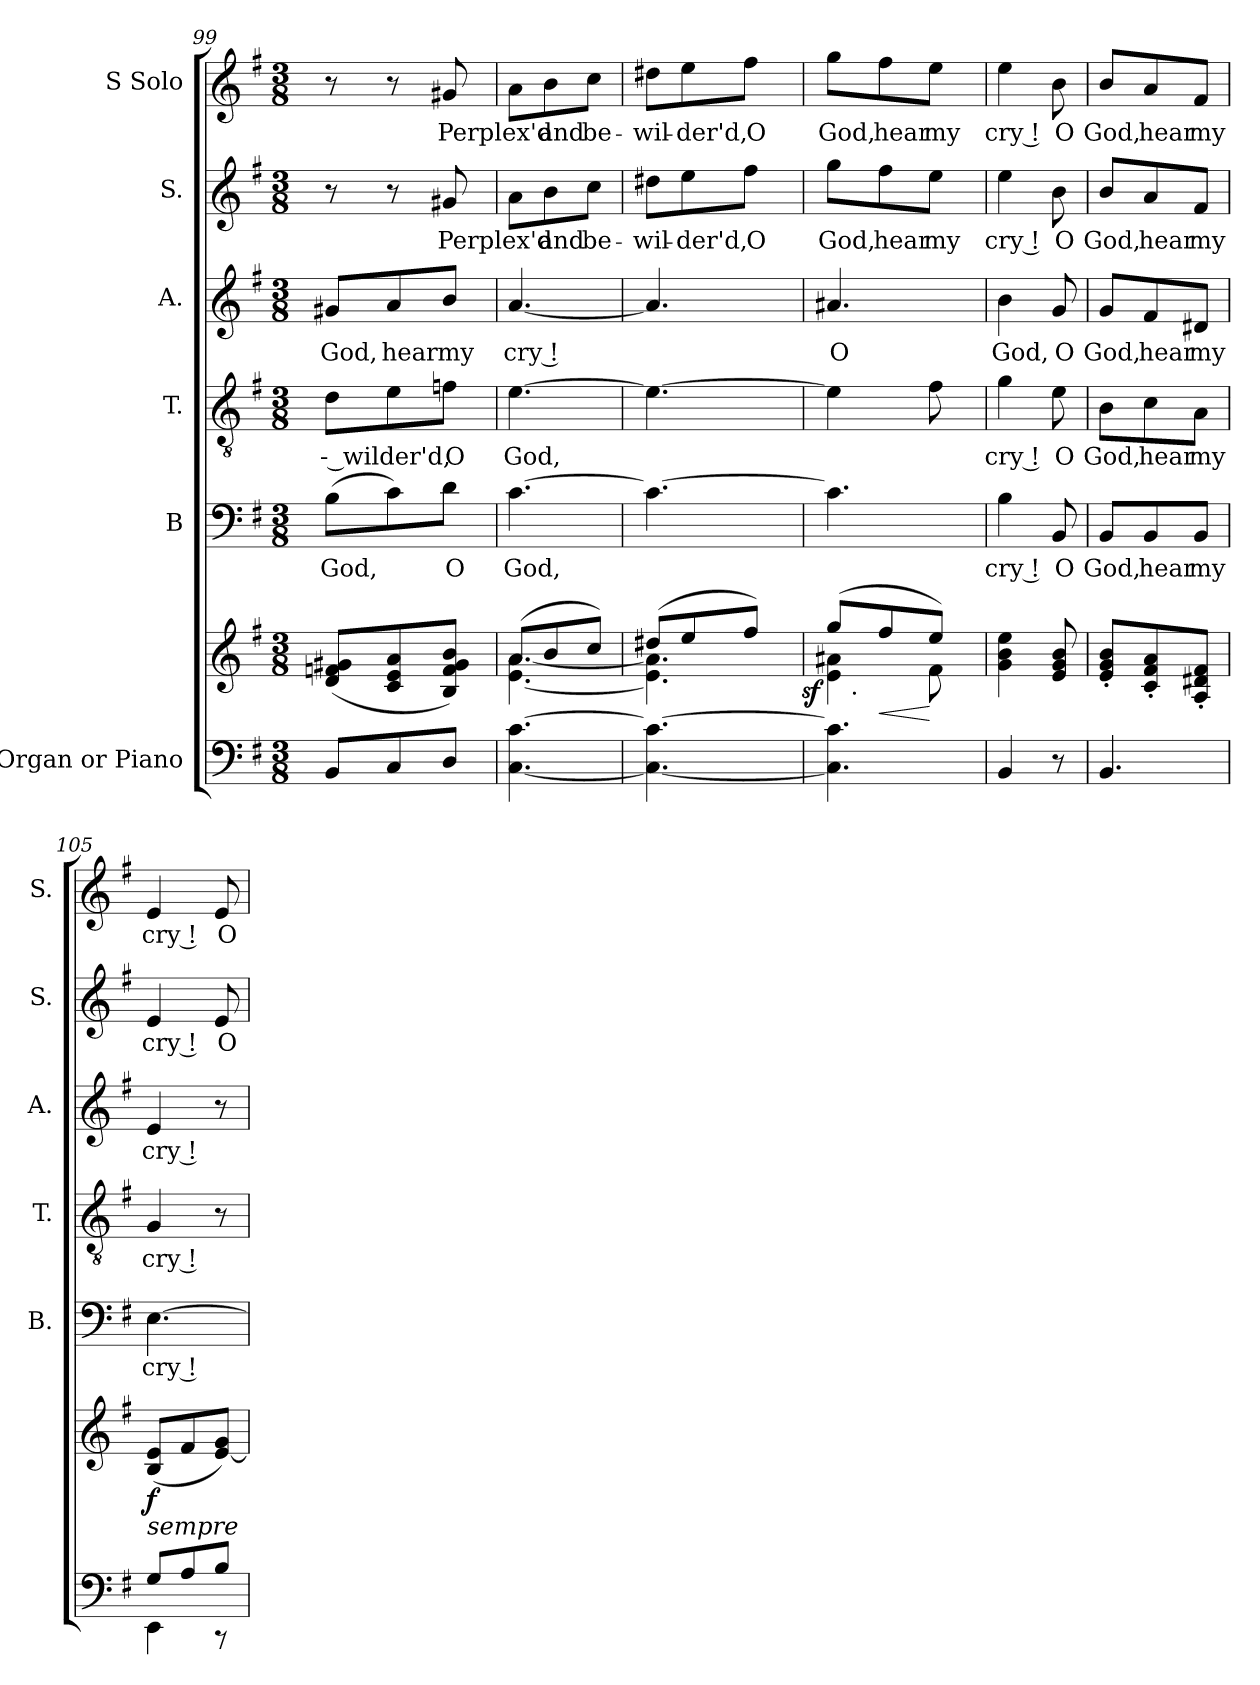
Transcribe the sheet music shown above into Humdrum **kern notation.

**kern	**kern	**dynam	**kern	**text	**kern	**text	**kern	**text	**kern	**text	**kern	**text
*part6	*part6	*part6	*part5	*part5	*part4	*part4	*part3	*part3	*part2	*part2	*part1	*part1
*staff7	*staff6	*staff6/7	*staff5	*staff5	*staff4	*staff4	*staff3	*staff3	*staff2	*staff2	*staff1	*staff1
*I"Organ or  Piano	*	*	*I"B	*	*I"T.	*	*I"A.	*	*I"S.	*	*I"S    Solo	*
*	*	*	*I'B.	*	*I'T.	*	*I'A.	*	*I'S.	*	*I'S.	*
!!LO:LB:g=z
*clefF4	*clefG2	*	*clefF4	*	*clefGv2	*	*clefG2	*	*clefG2	*	*clefG2	*
*	*	*	*	*	*ITrd7c12	*	*	*	*	*	*	*
*k[f#]	*k[f#]	*	*k[f#]	*	*k[f#]	*	*k[f#]	*	*k[f#]	*	*k[f#]	*
*G:	*G:	*	*G:	*	*G:	*	*G:	*	*G:	*	*G:	*
*M3/8	*M3/8	*	*M3/8	*	*M3/8	*	*M3/8	*	*M3/8	*	*M3/8	*
=99	=99	=99	=99	=99	=99	=99	=99	=99	=99	=99	=99	=99
!	!	!	!	!LO:LY:b:color=#000000	!	!	!	!	!	!	!	!
!	!	!	!	!	!	!LO:LY:b:color=#000000	!	!	!	!	!	!
!	!	!	!	!	!	!	!	!LO:LY:b:color=#000000	!	!	!	!
8BBi/L	(8di/ 8fni/ 8g#Xi/L	.	(8Bi\L	God,	8Di\L	-- wilder'd,	8g#Xi/L	God,	8r	.	8r	.
!	!	!	!	!	!	!	!	!LO:LY:b:color=#000000	!	!	!	!
8Ci/	8ci/ 8ei/ 8ai/	.	8ci\)	.	8Ei\	.	8ai/	hear	8r	.	8r	.
!	!	!	!	!LO:LY:b:color=#000000	!	!	!	!	!	!	!	!
!	!	!	!	!	!	!LO:LY:b:color=#000000	!	!	!	!	!	!
!	!	!	!	!	!	!	!	!LO:LY:b:color=#000000	!	!	!	!
!	!	!	!	!	!	!	!	!	!	!LO:LY:b:color=#000000	!	!
!	!	!	!	!	!	!	!	!	!	!	!	!LO:LY:b:color=#000000
8Di/J	8Bi/ 8fi/ 8g#i/ 8bi/J)	.	8di\J	O	8Fni\J	O	8bi/J	my	8g#Xi/	Perplex'd	8g#Xi/	Perplex'd
=100	=100	=100	=100	=100	=100	=100	=100	=100	=100	=100	=100	=100
*	*^	*	*	*	*	*	*	*	*	*	*	*
!	!	!	!	!	!LO:LY:b:color=#000000	!	!	!	!	!	!	!	!
!	!	!	!	!	!	!	!LO:LY:b:color=#000000	!	!	!	!	!	!
!	!	!	!	!	!	!	!	!	!LO:LY:b:color=#000000	!	!	!	!
[4.Ci\ [4.ci	(8ai/L	[4.ei\ [4.ai	.	[4.ci\	God,	[4.Ei\	God,	[4.ai/	cry !	8ai\L	.	8ai\L	.
!	!	!	!	!	!	!	!	!	!	!	!LO:LY:b:color=#000000	!	!
!	!	!	!	!	!	!	!	!	!	!	!	!	!LO:LY:b:color=#000000
.	8bi/	.	.	.	.	.	.	.	.	8bi\	and	8bi\	and
!	!	!	!	!	!	!	!	!	!	!	!LO:LY:b:color=#000000	!	!
!	!	!	!	!	!	!	!	!	!	!	!	!	!LO:LY:b:color=#000000
.	8cci/J)	.	.	.	.	.	.	.	.	8cci\J	be-	8cci\J	be-
=101	=101	=101	=101	=101	=101	=101	=101	=101	=101	=101	=101	=101	=101
!	!	!	!	!	!	!	!	!	!	!	!LO:LY:b:color=#000000	!	!
!	!	!	!	!	!	!	!	!	!	!	!	!	!LO:LY:b:color=#000000
*	*	*^	*	*	*	*	*	*	*	*	*	*	*
4.Ci\_ 4.ci_	(8dd#Xi/L	4.ei\] 4.ai]	4ryy	.	4.ci\_	.	4.Ei\_	.	4.ai/]	.	8dd#Xi\L	-wil-	8dd#Xi\L	-wil-
!	!	!	!	!	!	!	!	!	!	!	!	!LO:LY:b:color=#000000	!	!
!	!	!	!	!	!	!	!	!	!	!	!	!	!	!LO:LY:b:color=#000000
.	8eei/	.	.	.	.	.	.	.	.	.	8eei\	-der'd,	8eei\	-der'd,
!	!	!	!	!	!	!	!	!	!	!	!	!LO:LY:b:color=#000000	!	!
!	!	!	!	!	!	!	!	!	!	!	!	!	!	!LO:LY:b:color=#000000
.	8ff#i/J)	.	16ryy	.	.	.	.	.	.	.	8ff#i\J	O	8ff#i\J	O
.	.	.	32ryy	.	.	.	.	.	.	.	.	.	.	.
.	.	.	64ryy	.	.	.	.	.	.	.	.	.	.	.
.	.	.	128...ryy	.	.	.	.	.	.	.	.	.	.	.
.	.	.	1024ryy	sf	.	.	.	.	.	.	.	.	.	.
=102	=102	=102	=102	=102	=102	=102	=102	=102	=102	=102	=102	=102	=102	=102
!	!	!	!	!	!	!	!	!	!	!LO:LY:b:color=#000000	!	!	!	!
!	!	!	!	!	!	!	!	!	!	!	!	!LO:LY:b:color=#000000	!	!
!	!	!	!	!	!	!	!	!	!	!	!	!	!	!LO:LY:b:color=#000000
4.Ci\] 4.ci]	(8ggi/L	4ei\ 4a#Xi	32ryy	.	4.ci\]	.	4Ei\]	.	4.a#Xi/	O	8ggi\L	God,	8ggi\L	God,
.	.	.	128ryy	.	.	.	.	.	.	.	.	.	.	.
.	.	.	512ryy	.	.	.	.	.	.	.	.	.	.	.
!	!	!	!LO:TX:b:t=.	!	!	!	!	!	!	!	!	!	!	!
.	.	.	4ryy	.	.	.	.	.	.	.	.	.	.	.
!	!	!	!	!LO:HP:b	!	!	!	!	!	!	!	!	!	!
!	!	!	!	!	!	!	!	!	!	!	!	!LO:LY:b:color=#000000	!	!
!	!	!	!	!	!	!	!	!	!	!	!	!	!	!LO:LY:b:color=#000000
.	8ff#i/	.	.	<	.	.	.	.	.	.	8ff#i\	hear	8ff#i\	hear
!	!	!	!	!	!	!	!	!	!	!	!	!LO:LY:b:color=#000000	!	!
!	!	!	!	!	!	!	!	!	!	!	!	!	!	!LO:LY:b:color=#000000
.	8eei/J)	8f#i\	.	[	.	.	8F#i\	.	.	.	8eei\J	my	8eei\J	my
.	.	.	16ryy	.	.	.	.	.	.	.	.	.	.	.
.	.	.	64ryy	.	.	.	.	.	.	.	.	.	.	.
.	.	.	256.ryy	.	.	.	.	.	.	.	.	.	.	.
*	*v	*v	*v	*	*	*	*	*	*	*	*	*	*	*
=103	=103	=103	=103	=103	=103	=103	=103	=103	=103	=103	=103	=103
*	*^	*	*	*	*	*	*	*	*	*	*	*
*	*	*^	*	*	*	*	*	*	*	*	*	*	*
!	!	!	!	!	!	!LO:LY:b:color=#000000	!	!	!	!	!	!	!	!
*	*v	*v	*v	*	*	*	*	*	*	*	*	*	*	*
*	*^	*	*	*	*	*	*	*	*	*	*	*
*	*	*^	*	*	*	*	*	*	*	*	*	*	*
!	!	!	!	!	!	!	!	!LO:LY:b:color=#000000	!	!	!	!	!	!
*	*v	*v	*v	*	*	*	*	*	*	*	*	*	*	*
*	*^	*	*	*	*	*	*	*	*	*	*	*
*	*	*^	*	*	*	*	*	*	*	*	*	*	*
!	!	!	!	!	!	!	!	!	!	!LO:LY:b:color=#000000	!	!	!	!
*	*v	*v	*v	*	*	*	*	*	*	*	*	*	*	*
*	*^	*	*	*	*	*	*	*	*	*	*	*
*	*	*^	*	*	*	*	*	*	*	*	*	*	*
!	!	!	!	!	!	!	!	!	!	!	!	!LO:LY:b:color=#000000	!	!
*	*v	*v	*v	*	*	*	*	*	*	*	*	*	*	*
*	*^	*	*	*	*	*	*	*	*	*	*	*
*	*	*^	*	*	*	*	*	*	*	*	*	*	*
!	!	!	!	!	!	!	!	!	!	!	!	!	!	!LO:LY:b:color=#000000
*	*v	*v	*v	*	*	*	*	*	*	*	*	*	*	*
4BBi/	4gi\ 4bi 4eei	.	4Bi\	cry !	4Gi\	cry !	4bi\	God,	4eei\	cry !	4eei\	cry !
!	!	!	!	!LO:LY:b:color=#000000	!	!	!	!	!	!	!	!
!	!	!	!	!	!	!LO:LY:b:color=#000000	!	!	!	!	!	!
!	!	!	!	!	!	!	!	!LO:LY:b:color=#000000	!	!	!	!
!	!	!	!	!	!	!	!	!	!	!LO:LY:b:color=#000000	!	!
!	!	!	!	!	!	!	!	!	!	!	!	!LO:LY:b:color=#000000
8r	8ei/ 8gi 8bi	.	8BBi/	O	8Ei\	O	8gi/	O	8bi\	O	8bi\	O
=104	=104	=104	=104	=104	=104	=104	=104	=104	=104	=104	=104	=104
!	!	!	!	!LO:LY:b:color=#000000	!	!	!	!	!	!	!	!
!	!	!	!	!	!	!LO:LY:b:color=#000000	!	!	!	!	!	!
!	!	!	!	!	!	!	!	!LO:LY:b:color=#000000	!	!	!	!
!	!	!	!	!	!	!	!	!	!	!LO:LY:b:color=#000000	!	!
!	!	!	!	!	!	!	!	!	!	!	!	!LO:LY:b:color=#000000
4.BBi/	8ei'/ 8gi'/ 8bi'/L	.	8BBi/L	God,	8BBi\L	God,	8gi/L	God,	8bi/L	God,	8bi/L	God,
!	!	!	!	!LO:LY:b:color=#000000	!	!	!	!	!	!	!	!
!	!	!	!	!	!	!LO:LY:b:color=#000000	!	!	!	!	!	!
!	!	!	!	!	!	!	!	!LO:LY:b:color=#000000	!	!	!	!
!	!	!	!	!	!	!	!	!	!	!LO:LY:b:color=#000000	!	!
!	!	!	!	!	!	!	!	!	!	!	!	!LO:LY:b:color=#000000
.	8ci'/ 8f#i'/ 8ai'/	.	8BBi/	hear	8Ci\	hear	8f#i/	hear	8ai/	hear	8ai/	hear
!	!	!	!	!LO:LY:b:color=#000000	!	!	!	!	!	!	!	!
!	!	!	!	!	!	!LO:LY:b:color=#000000	!	!	!	!	!	!
!	!	!	!	!	!	!	!	!LO:LY:b:color=#000000	!	!	!	!
!	!	!	!	!	!	!	!	!	!	!LO:LY:b:color=#000000	!	!
!	!	!	!	!	!	!	!	!	!	!	!	!LO:LY:b:color=#000000
.	8Ai'/ 8d#Xi'/ 8f#i'/J	.	8BBi/J	my	8AAi\J	my	8d#Xi/J	my	8f#i/J	my	8f#i/J	my
=105	=105	=105	=105	=105	=105	=105	=105	=105	=105	=105	=105	=105
*^	*	*	*	*	*	*	*	*	*	*	*	*
!	!	!	!	!	!LO:LY:b:color=#000000	!	!	!	!	!	!	!	!
!	!	!	!	!	!	!	!LO:LY:b:color=#000000	!	!	!	!	!	!
!	!	!	!	!	!	!	!	!	!LO:LY:b:color=#000000	!	!	!	!
!	!	!	!	!	!	!	!	!	!	!	!LO:LY:b:color=#000000	!	!
!LO:TX:a:i:t=sempre	!	!	!	!	!	!	!	!	!	!	!	!	!
!	!	!	!	!	!	!	!	!	!	!	!	!	!LO:LY:b:color=#000000
8Gi/L	4EEi\	(8Bi/ 8ei/L	f	[4.Ei\	cry !	4GGi/	cry !	4ei/	cry !	4ei/	cry !	4ei/	cry !
8Ai/	.	8f#i/	.	.	.	.	.	.	.	.	.	.	.
!	!	!	!	!	!	!	!	!	!	!	!LO:LY:b:color=#000000	!	!
!	!	!	!	!	!	!	!	!	!	!	!	!	!LO:LY:b:color=#000000
8Bi/J	8r	[8ei/ 8gi/J)	.	.	.	8r	.	8r	.	8ei/	O	8ei/	O
*v	*v	*	*	*	*	*	*	*	*	*	*	*	*
=	=	=	=	=	=	=	=	=	=	=	=	=
*-	*-	*-	*-	*-	*-	*-	*-	*-	*-	*-	*-	*-
